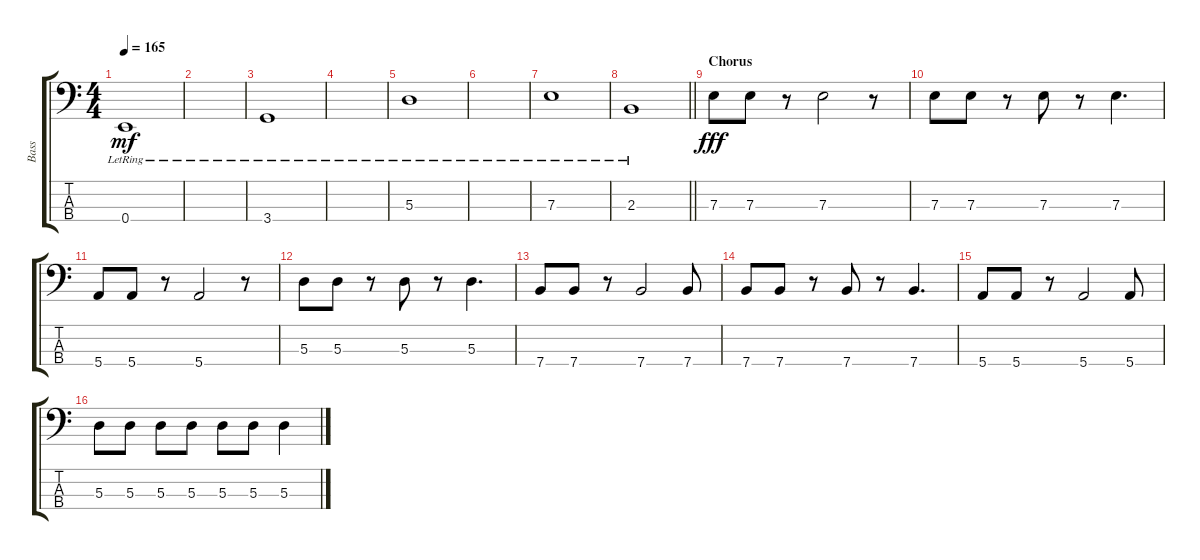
\track ("Bass" "Bass") {instrument synthbass2}
\staff {score tabs}
\tuning (G2 D2 A1 E1) {hide}
\ts (4 4)
\tempo 165
\clef f4
\ks c
0.4{lr}.1{dy mf} |
|
3.4{lr}.1 |
|
5.3{lr}.1 |
|
7.3{lr}.1 |
\barLineRight lightlight
2.3{lr}.1 |
\section ("" "Chorus")
7.3.8{dy fff} 7.3.8 r.8 7.3.2 r.8 |
7.3.8 7.3.8 r.8 7.3.8 r.8 7.3.4{d} |
5.4.8 5.4.8 r.8 5.4.2 r.8 |
5.3.8 5.3.8 r.8 5.3.8 r.8 5.3.4{d} |
7.4.8 7.4.8 r.8 7.4.2 7.4.8 |
7.4.8 7.4.8 r.8 7.4.8 r.8 7.4.4{d} |
5.4.8 5.4.8 r.8 5.4.2 5.4.8 |
5.3.8 5.3.8 5.3.8 5.3.8 5.3.8 5.3.8 5.3.4
